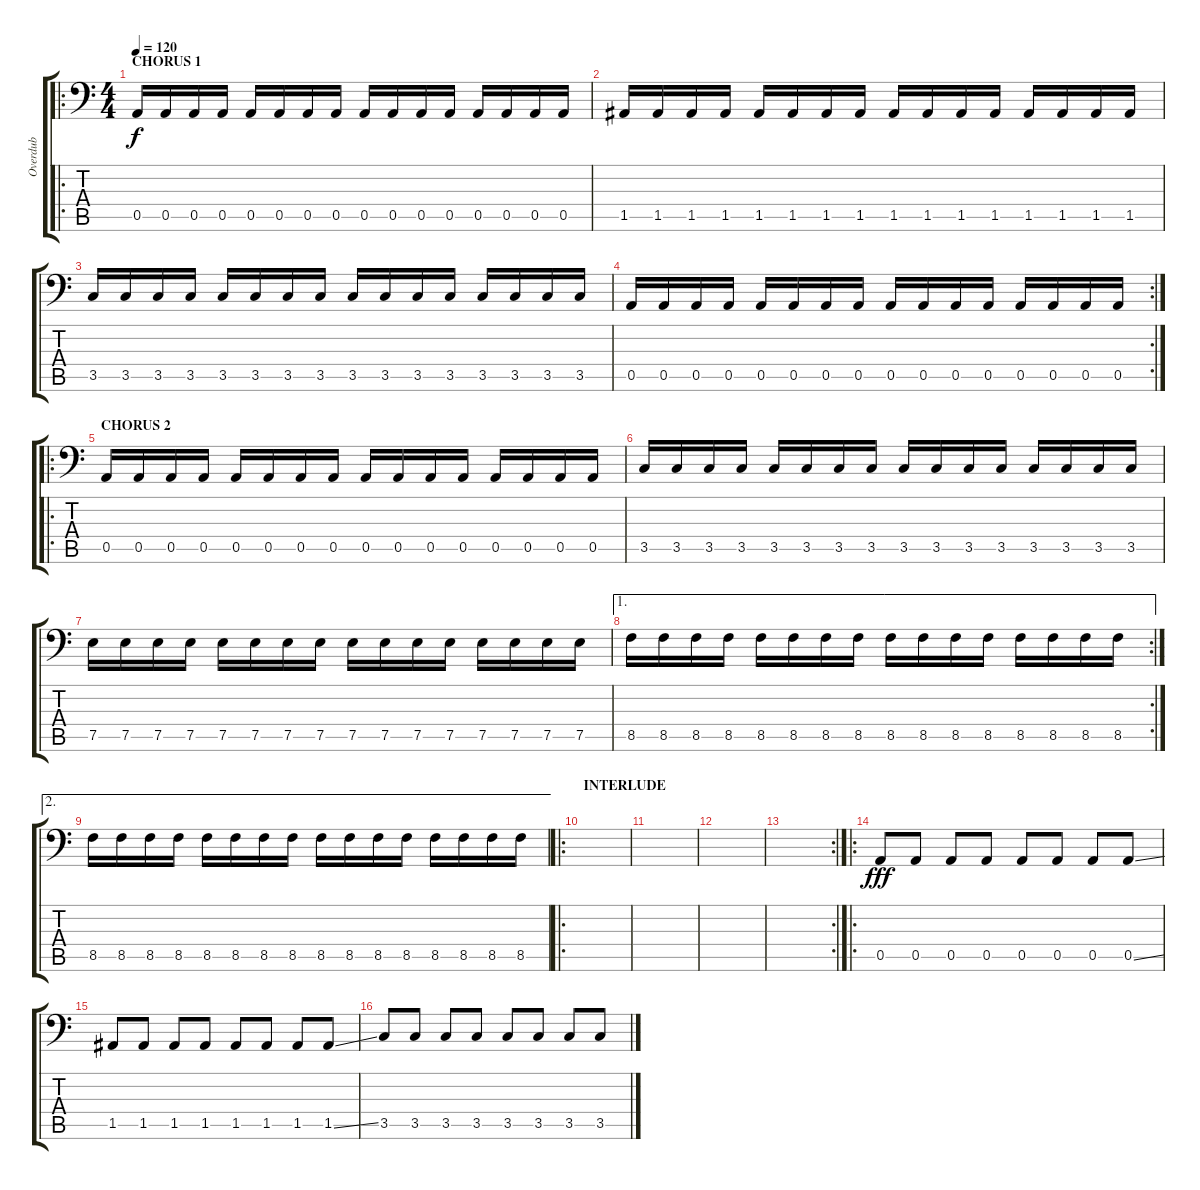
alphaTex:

\track ("Overdub" "Overdub") {instrument electricbasspick}
\staff {score tabs}
\tuning (E3 B2 G2 D2 A1 D1) {hide}
\ro
\ts (4 4)
\section ("" "CHORUS 1")
\tempo 120
\clef f4
\ks c
0.5.16{dy f} 0.5.16 0.5.16 0.5.16 0.5.16 0.5.16 0.5.16 0.5.16 0.5.16 0.5.16 0.5.16 0.5.16 0.5.16 0.5.16 0.5.16 0.5.16 |
1.5.16 1.5.16 1.5.16 1.5.16 1.5.16 1.5.16 1.5.16 1.5.16 1.5.16 1.5.16 1.5.16 1.5.16 1.5.16 1.5.16 1.5.16 1.5.16 |
3.5.16 3.5.16 3.5.16 3.5.16 3.5.16 3.5.16 3.5.16 3.5.16 3.5.16 3.5.16 3.5.16 3.5.16 3.5.16 3.5.16 3.5.16 3.5.16 |
\rc 2
0.5.16 0.5.16 0.5.16 0.5.16 0.5.16 0.5.16 0.5.16 0.5.16 0.5.16 0.5.16 0.5.16 0.5.16 0.5.16 0.5.16 0.5.16 0.5.16 |
\ro
\section ("" "CHORUS 2")
0.5.16 0.5.16 0.5.16 0.5.16 0.5.16 0.5.16 0.5.16 0.5.16 0.5.16 0.5.16 0.5.16 0.5.16 0.5.16 0.5.16 0.5.16 0.5.16 |
3.5.16 3.5.16 3.5.16 3.5.16 3.5.16 3.5.16 3.5.16 3.5.16 3.5.16 3.5.16 3.5.16 3.5.16 3.5.16 3.5.16 3.5.16 3.5.16 |
7.5.16 7.5.16 7.5.16 7.5.16 7.5.16 7.5.16 7.5.16 7.5.16 7.5.16 7.5.16 7.5.16 7.5.16 7.5.16 7.5.16 7.5.16 7.5.16 |
\ae 1
\rc 2
8.5.16 8.5.16 8.5.16 8.5.16 8.5.16 8.5.16 8.5.16 8.5.16 8.5.16 8.5.16 8.5.16 8.5.16 8.5.16 8.5.16 8.5.16 8.5.16 |
\ae 2
8.5.16 8.5.16 8.5.16 8.5.16 8.5.16 8.5.16 8.5.16 8.5.16 8.5.16 8.5.16 8.5.16 8.5.16 8.5.16 8.5.16 8.5.16 8.5.16 |
\ro
\section ("" "INTERLUDE")
|
|
|
\rc 2
|
\ro
0.5.8{dy fff instrument electricbassfinger} 0.5.8 0.5.8 0.5.8 0.5.8 0.5.8 0.5.8 0.5{ss}.8 |
1.5.8 1.5.8 1.5.8 1.5.8 1.5.8 1.5.8 1.5.8 1.5{ss}.8 |
3.5.8 3.5.8 3.5.8 3.5.8 3.5.8 3.5.8 3.5.8 3.5{ss}.8
